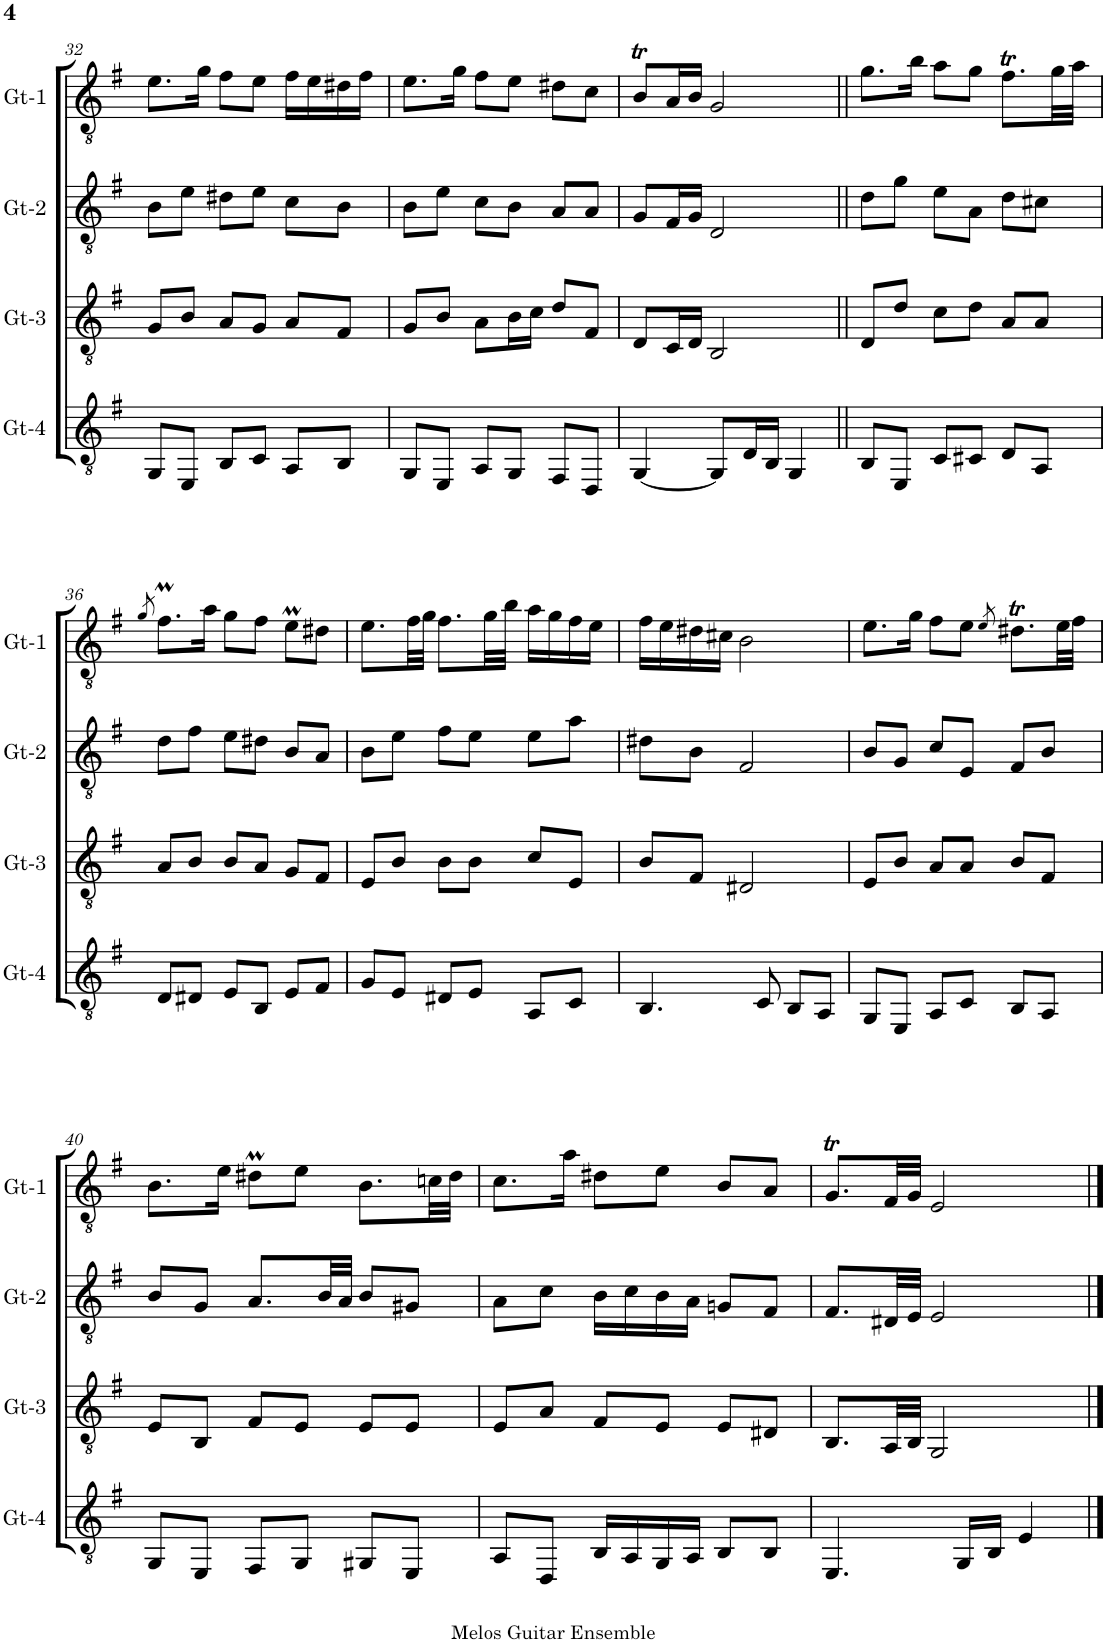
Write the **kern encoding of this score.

**kern	**kern	**kern	**kern
*part4	*part3	*part2	*part1
*staff4	*staff3	*staff2	*staff1
*I"Gt-4	*I"Gt-3	*I"Gt-2	*I"Gt-1
*I'Gt-4	*I'Gt-3	*I'Gt-2	*I'Gt-1
!!LO:PB:g=z
*clefGv2	*clefGv2	*clefGv2	*clefGv2
*k[f#]	*k[f#]	*k[f#]	*k[f#]
*M3/4	*M3/4	*M3/4	*M3/4
=32	=32	=32	=32
8GG/L	8G/L	8B\L	8.e\L
8EE/J	8B/J	8e\J	.
.	.	.	16g\Jk
8BB/L	8A/L	8d#X\L	8f#\L
8C/J	8G/J	8e\J	8e\J
8AA/L	8A/L	8c\L	16f#\LL
.	.	.	16e\
8BB/J	8F#/J	8B\J	16d#X\
.	.	.	16f#\JJ
=33	=33	=33	=33
8GG/L	8G/L	8B\L	8.e\L
8EE/J	8B/J	8e\J	.
.	.	.	16g\Jk
8AA/L	8A\L	8c\L	8f#\L
8GG/J	16B\L	8B\J	8e\J
.	16c\JJ	.	.
8FF#/L	8d/L	8A/L	8d#X\L
8DD/J	8F#/J	8A/J	8c\J
=34	=34	=34	=34
[4GG/	8D/L	8G/L	8Bt/L
.	16C/L	16F#/L	16A/L
.	16D/JJ	16G/JJ	16B/JJ
8GG/L]	2BB/	2D/	2G/
16D/L	.	.	.
16BB/JJ	.	.	.
4GG/	.	.	.
=35||	=35||	=35||	=35||
8BB/L	8D/L	8d\L	8.g\L
8EE/J	8d/J	8g\J	.
.	.	.	16b\Jk
8C/L	8c\L	8e\L	8a\L
8C#X/J	8d\J	8A\J	8g\J
8D/L	8A/L	8d\L	8.f#t\L
8AA/J	8A/J	8c#X\J	.
.	.	.	32g\LL
.	.	.	32a\JJJ
!!LO:LB:g=z
=36	=36	=36	=36
.	.	.	8qg/
8D/L	8A/L	8d\L	8.f#m\L
8D#X/J	8B/J	8f#\J	.
.	.	.	16a\Jk
8E/L	8B/L	8e\L	8g\L
8BB/J	8A/J	8d#X\J	8f#\J
8E/L	8G/L	8B/L	8eM\L
8F#/J	8F#/J	8A/J	8d#X\J
=37	=37	=37	=37
8G/L	8E/L	8B\L	8.e\L
8E/J	8B/J	8e\J	.
.	.	.	32f#\LL
.	.	.	32g\JJJ
8D#X/L	8B\L	8f#\L	8.f#\L
8E/J	8B\J	8e\J	.
.	.	.	32g\LL
.	.	.	32b\JJJ
8AA/L	8c/L	8e\L	16a\LL
.	.	.	16g\
8C/J	8E/J	8a\J	16f#\
.	.	.	16e\JJ
=38	=38	=38	=38
4.BB/	8B/L	8d#X\L	16f#\LL
.	.	.	16e\
.	8F#/J	8B\J	16d#X\
.	.	.	16c#X\JJ
.	2D#X/	2F#/	2B\
8C/	.	.	.
8BB/L	.	.	.
8AA/J	.	.	.
=39	=39	=39	=39
8GG/L	8E/L	8B/L	8.e\L
8EE/J	8B/J	8G/J	.
.	.	.	16g\Jk
8AA/L	8A/L	8c/L	8f#\L
8C/J	8A/J	8E/J	8e\J
.	.	.	8qe/
8BB/L	8B/L	8F#/L	8.d#Xt\L
8AA/J	8F#/J	8B/J	.
.	.	.	32e\LL
.	.	.	32f#\JJJ
!!LO:LB:g=z
=40	=40	=40	=40
8GG/L	8E/L	8B/L	8.B\L
8EE/J	8BB/J	8G/J	.
.	.	.	16e\Jk
8FF#/L	8F#/L	8.A/L	8d#Xm\L
8GG/J	8E/J	.	8e\J
.	.	32B/LL	.
.	.	32A/JJJ	.
8GG#X/L	8E/L	8B/L	8.B\L
8EE/J	8E/J	8G#X/J	.
.	.	.	32cn\LL
.	.	.	32d#\JJJ
=41	=41	=41	=41
8AA/L	8E/L	8A\L	8.c\L
8DD/J	8A/J	8c\J	.
.	.	.	16a\Jk
16BB/LL	8F#/L	16B\LL	8d#X\L
16AA/	.	16c\	.
16GG/	8E/J	16B\	8e\J
16AA/JJ	.	16A\JJ	.
8BB/L	8E/L	8Gn/L	8B/L
8BB/J	8D#X/J	8F#/J	8A/J
=42	=42	=42	=42
4.EE/	8.BB/L	8.F#/L	8.GT/L
.	32AA/LL	32D#X/LL	32F#/LL
.	32BB/JJJ	32E/JJJ	32G/JJJ
.	2GG/	2E/	2E/
16GG/LL	.	.	.
16BB/JJ	.	.	.
4E/	.	.	.
==	==	==	==
*-	*-	*-	*-
